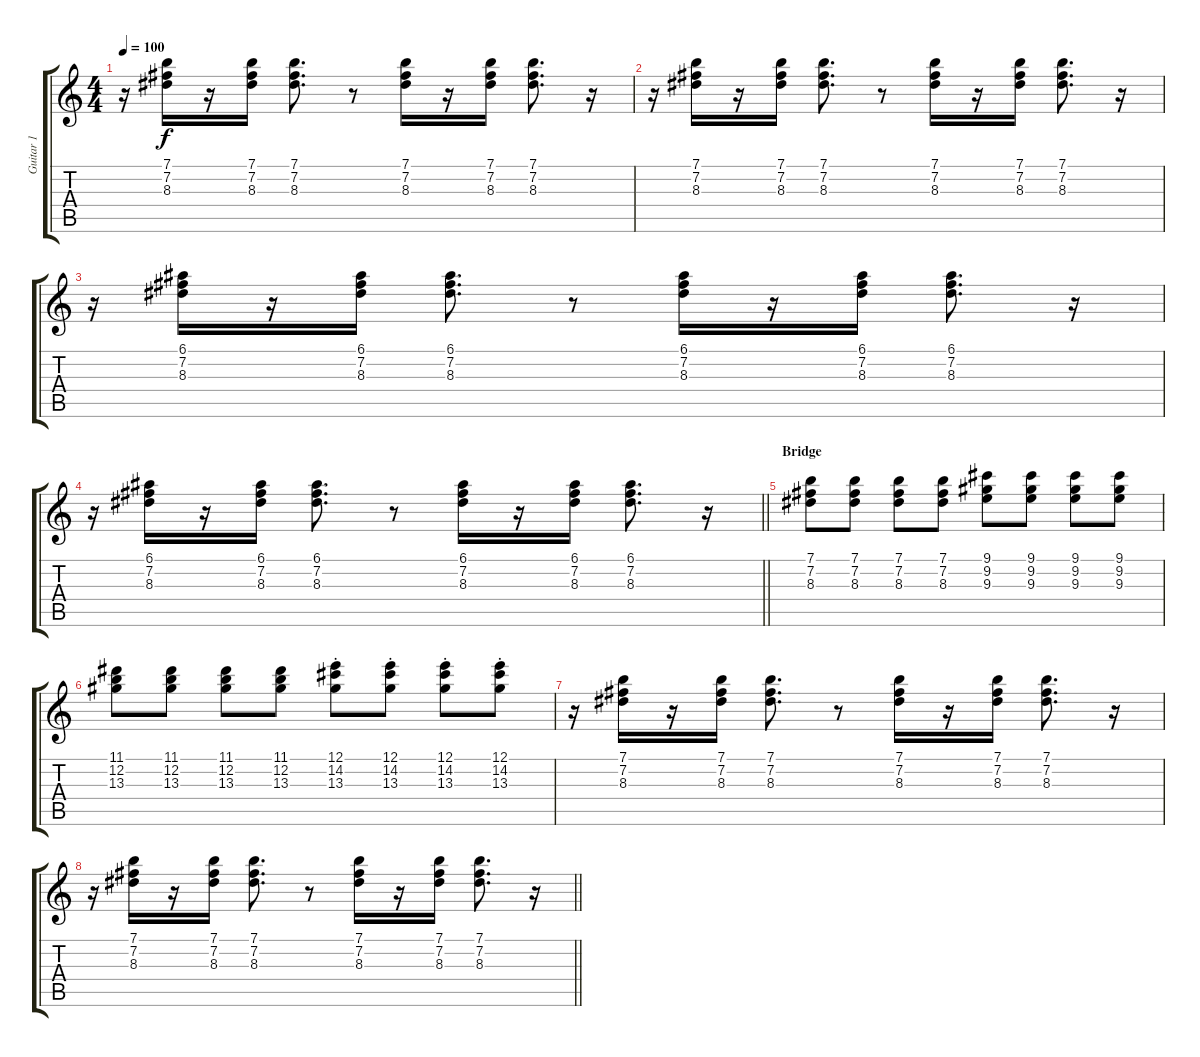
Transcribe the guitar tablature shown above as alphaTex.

\track ("Guitar 1" "Guitar 1") {instrument overdrivenguitar}
\staff {score tabs}
\tuning (E4 B3 G3 D3 A2 E2) {hide}
\ts (4 4)
\tempo 100
\clef g2
\ks c
r.16{dy f} (7.1 7.2 8.3).16 r.16 (7.1 7.2 8.3).16 (7.1 7.2 8.3).8{d} r.8 (7.1 7.2 8.3).16 r.16 (7.1 7.2 8.3).16 (7.1 7.2 8.3).8{d} r.16 |
r.16 (7.1 7.2 8.3).16 r.16 (7.1 7.2 8.3).16 (7.1 7.2 8.3).8{d} r.8 (7.1 7.2 8.3).16 r.16 (7.1 7.2 8.3).16 (7.1 7.2 8.3).8{d} r.16 |
r.16 (6.1 7.2 8.3).16 r.16 (6.1 7.2 8.3).16 (6.1 7.2 8.3).8{d} r.8 (6.1 7.2 8.3).16 r.16 (6.1 7.2 8.3).16 (6.1 7.2 8.3).8{d} r.16 |
\barLineRight lightlight
r.16 (6.1 7.2 8.3).16 r.16 (6.1 7.2 8.3).16 (6.1 7.2 8.3).8{d} r.8 (6.1 7.2 8.3).16 r.16 (6.1 7.2 8.3).16 (6.1 7.2 8.3).8{d} r.16 |
\section ("" "Bridge")
(7.1 7.2 8.3).8 (7.1 7.2 8.3).8 (7.1 7.2 8.3).8 (7.1 7.2 8.3).8 (9.1 9.2 9.3).8 (9.1 9.2 9.3).8 (9.1 9.2 9.3).8 (9.1 9.2 9.3).8 |
(11.1 12.2 13.3).8 (11.1 12.2 13.3).8 (11.1 12.2 13.3).8 (11.1 12.2 13.3).8 (12.1{st} 14.2{st} 13.3{st}).8 (12.1{st} 14.2{st} 13.3{st}).8 (12.1{st} 14.2{st} 13.3{st}).8 (12.1{st} 14.2{st} 13.3{st}).8 |
r.16 (7.1 7.2 8.3).16 r.16 (7.1 7.2 8.3).16 (7.1 7.2 8.3).8{d} r.8 (7.1 7.2 8.3).16 r.16 (7.1 7.2 8.3).16 (7.1 7.2 8.3).8{d} r.16 |
\barLineRight lightlight
r.16 (7.1 7.2 8.3).16 r.16 (7.1 7.2 8.3).16 (7.1 7.2 8.3).8{d} r.8 (7.1 7.2 8.3).16 r.16 (7.1 7.2 8.3).16 (7.1 7.2 8.3).8{d} r.16
